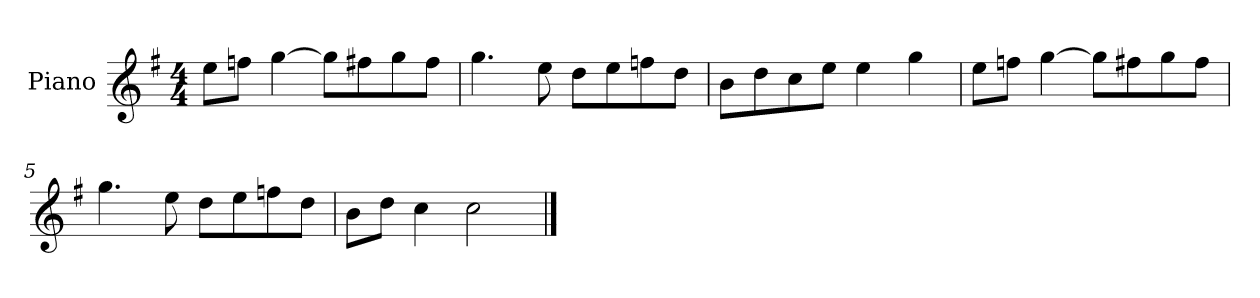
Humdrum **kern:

**kern
*part1
*staff1
*I"Piano
*I'P-no
*clefG2
*k[f#]
*M4/4
*MM90
=1
8ee\L
8ffn\J
[4gg\
8gg\L]
8ff#X\
8gg\
8ff#\J
=2
4.gg\
8ee\
8dd\L
8ee\
8ffn\
8dd\J
=3
8b\L
8dd\
8cc\
8ee\J
4ee\
4gg\
=4
8ee\L
8ffn\J
[4gg\
8gg\L]
8ff#X\
8gg\
8ff#\J
=5
4.gg\
8ee\
8dd\L
8ee\
8ffn\
8dd\J
!!LO:LB:g=z
=6
8b\L
8dd\J
4cc\
2cc\
==
*-
